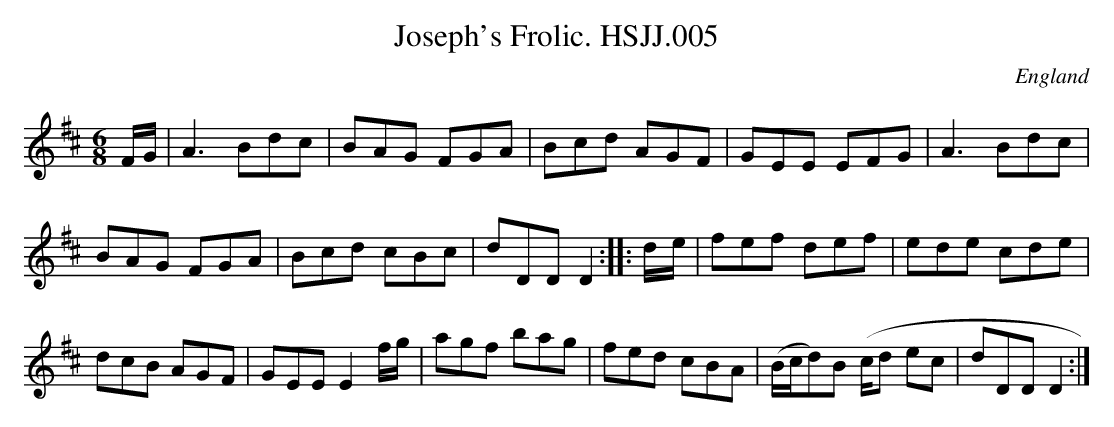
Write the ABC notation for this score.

X:1
T:Joseph's Frolic. HSJJ.005
M:6/8
L:1/8
O:England
K:D
F/G/|A3Bdc|BAG FGA|Bcd AGF|GEE EFG|A3Bdc|!BAG FGA|Bcd cBc|dDDD2:|
|:d/-e/|fef def|ede cde|!dcB AGF|GEEE2f/g/|agf bag|fed cBA|(B/c/d)B (c/d
/ec|dDDD2:|]
